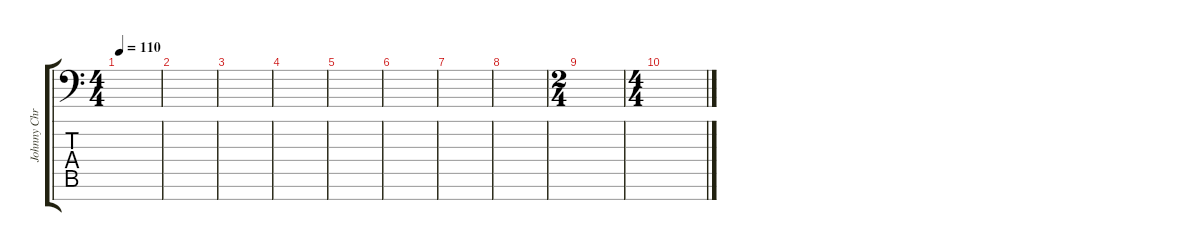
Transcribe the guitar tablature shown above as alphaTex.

\track ("Johnny Christ - Stingray Music" "Johnny Chr") {instrument overdrivenguitar}
\staff {score tabs}
\tuning (G2 D2 A1 D1 C-1 C-1 C-1) {hide}
\ts (4 4)
\tempo 110
\clef f4
\ks c
|
|
|
|
|
|
|
|
\ts (2 4)
|
\ts (4 4)
